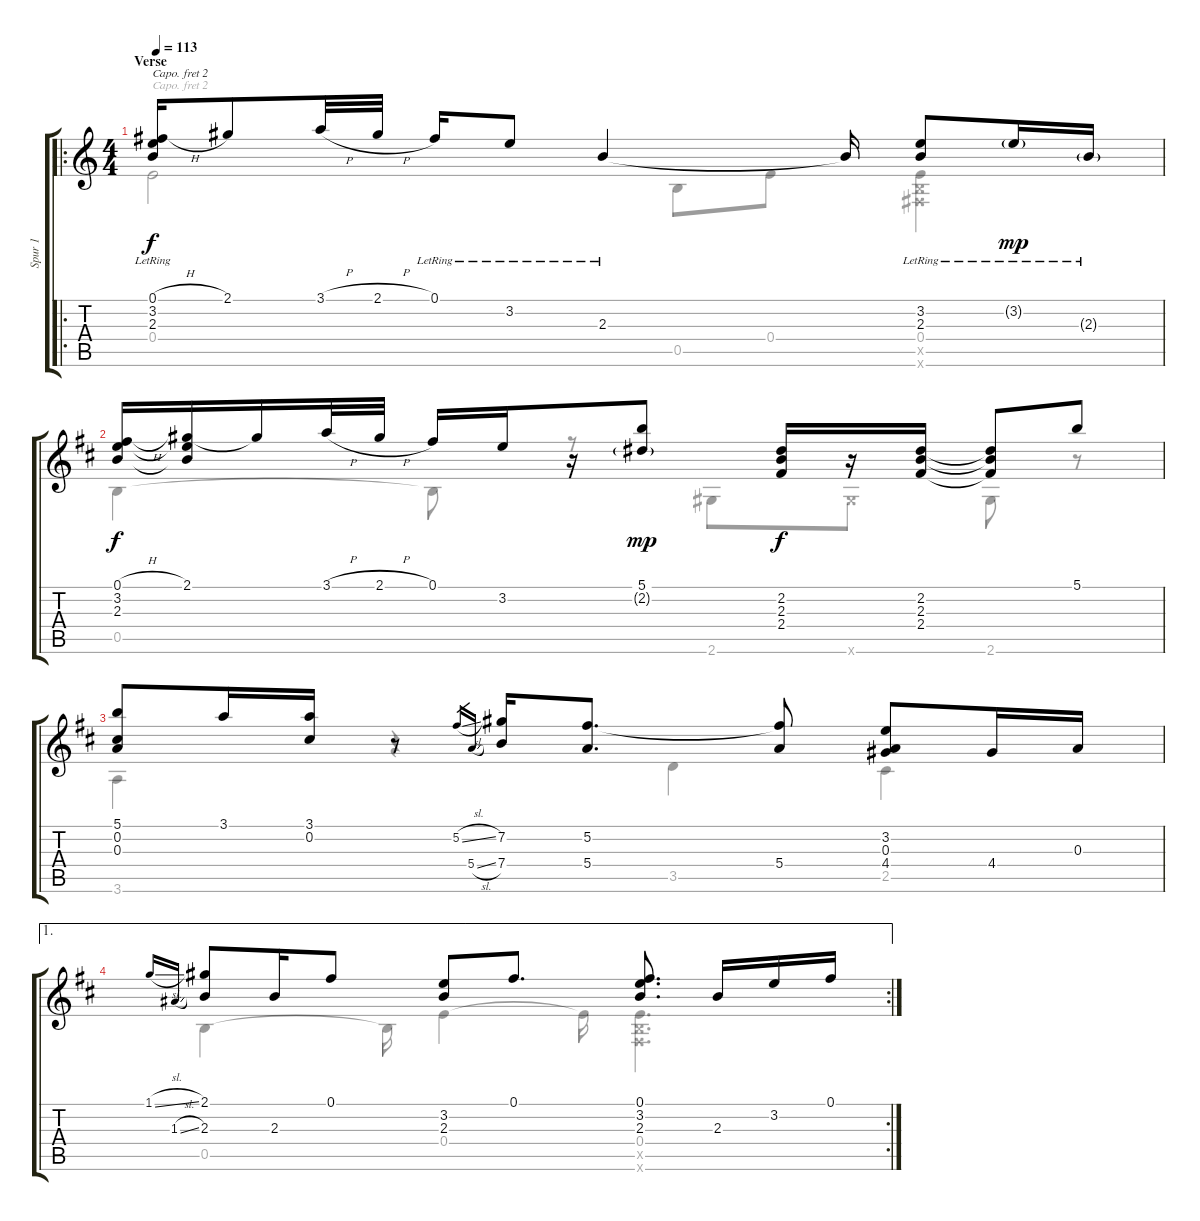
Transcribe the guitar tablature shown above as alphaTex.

\track ("Spur 1" "Spur 1") {instrument acousticguitarsteel}
\staff {score tabs}
\capo 2
\tuning (E4 B3 G3 D3 A2 E2) {hide}
\voice
\ro
\ts (4 4)
\section ("" "Verse")
\tempo 113
\clef g2
\ks c
(0.1{h} 3.2{lr} 2.3{lr}).16{dy f} 2.1.8 3.1{h}.32 2.1{h}.32 0.1{lr}.16 3.2{lr}.8 2.3{lr}.4 2.3{t}.16 (3.2{lr} 2.3{lr}).8 3.2{g lr}.16{dy mp} 2.3{g lr}.16 |
\ks d
(0.1{h} 3.2 2.3).16{dy f} (2.1 3.2{t} 2.3{t}).16 2.1{t}.16 3.1{h}.32 2.1{h}.32 0.1.16 3.2.16 r.16 (5.1 2.2{g}).8{dy mp} (2.2 2.3 2.4).16{dy f} r.16 (2.2 2.3 2.4).16 (2.2{t} 2.3{t} 2.4{t}).8 5.1.8 |
(5.1 0.2 0.3).8 3.1.16 (3.1 0.2).16 r.8 5.2{sl}.16{gr} 5.4{sl}.16{gr} (7.2 7.4).16 (5.2 5.4).8{d} (5.2{t} 5.4).8 (3.2 0.3 4.4).8 4.4.16 0.3.16 |
\ae 1
\rc 2
1.1{sl}.16{gr onbeat} 1.3{sl}.16{gr onbeat} (2.1 2.3).8 2.3.16 0.1.8 (3.2 2.3).8 0.1.8{d} (0.1 3.2 2.3).8{d} 2.3.16 3.2.16 0.1.16
\voice
\clef g2
\ottava regular
\simile none
\ks c
0.4.2{dy f} 0.5.8 0.4.8 (0.4 0.5{x} 0.6{x}).4 |
\ks d
0.5.4 0.5{t}.8 r.8 2.6.8 2.6{x}.8 2.6.8 r.8 |
3.6.4 r.4 3.5.4 2.5.4 |
0.5.4 0.5{t}.16 0.4.4 0.4{t}.16 (0.4 0.5{x} 0.6{x}).4{d}
